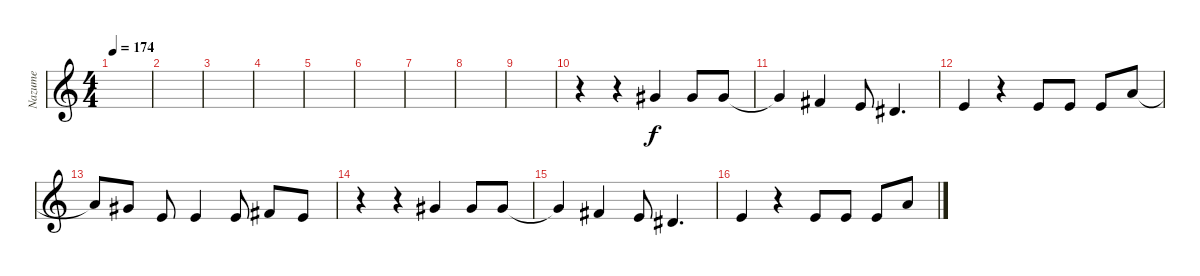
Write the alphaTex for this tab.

\track ("Nazume" "Nazume") {instrument voiceoohs}
\staff {score}
\tuning (E4 B3 G3 D3 A2 E2 B1) {hide}
\ts (4 4)
\tempo 174
\clef g2
\ks c
|
|
|
|
|
|
|
|
|
r.4 r.4 4.1.4 4.1.8 4.1.8 |
4.1{t}.4 2.1.4 0.1.8 4.2.4{d} |
0.1.4 r.4 0.1.8 0.1.8 0.1.8 5.1.8 |
5.1{t}.8 4.1.8 0.1.8 0.1.4 0.1.8 2.1.8 0.1.8 |
r.4 r.4 4.1.4 4.1.8 4.1.8 |
4.1{t}.4 2.1.4 0.1.8 4.2.4{d} |
0.1.4 r.4 0.1.8 0.1.8 0.1.8 5.1.8
